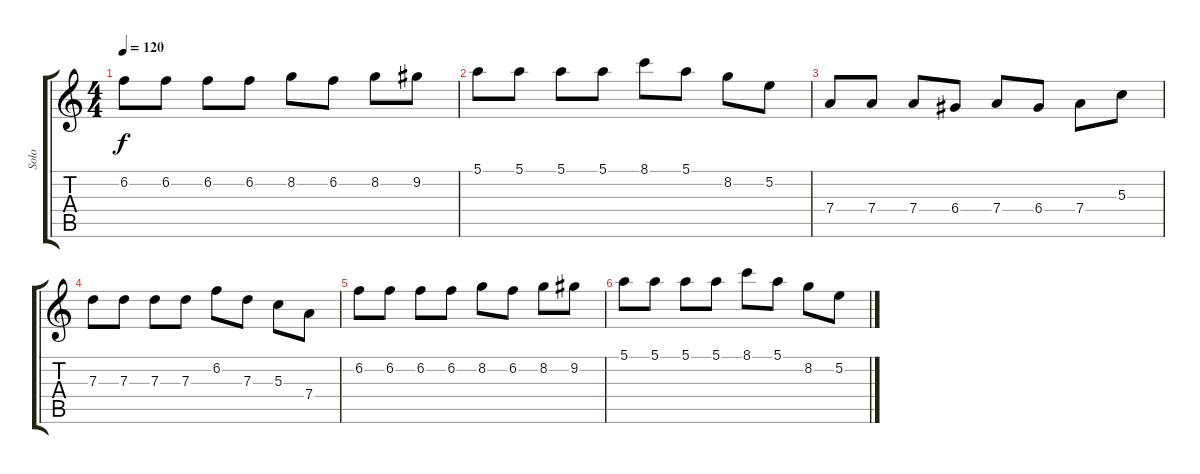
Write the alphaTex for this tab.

\track ("Solo" "Solo") {instrument distortionguitar}
\staff {score tabs}
\tuning (E4 B3 G3 D3 A2 E2) {hide}
\ts (4 4)
\tempo 120
\clef g2
\ks c
6.2.8{dy f} 6.2.8 6.2.8 6.2.8 8.2.8 6.2.8 8.2.8 9.2.8 |
5.1.8 5.1.8 5.1.8 5.1.8 8.1.8 5.1.8 8.2.8 5.2.8 |
7.4.8 7.4.8 7.4.8 6.4.8 7.4.8 6.4.8 7.4.8 5.3.8 |
7.3.8 7.3.8 7.3.8 7.3.8 6.2.8 7.3.8 5.3.8 7.4.8 |
6.2.8 6.2.8 6.2.8 6.2.8 8.2.8 6.2.8 8.2.8 9.2.8 |
5.1.8 5.1.8 5.1.8 5.1.8 8.1.8 5.1.8 8.2.8 5.2.8
